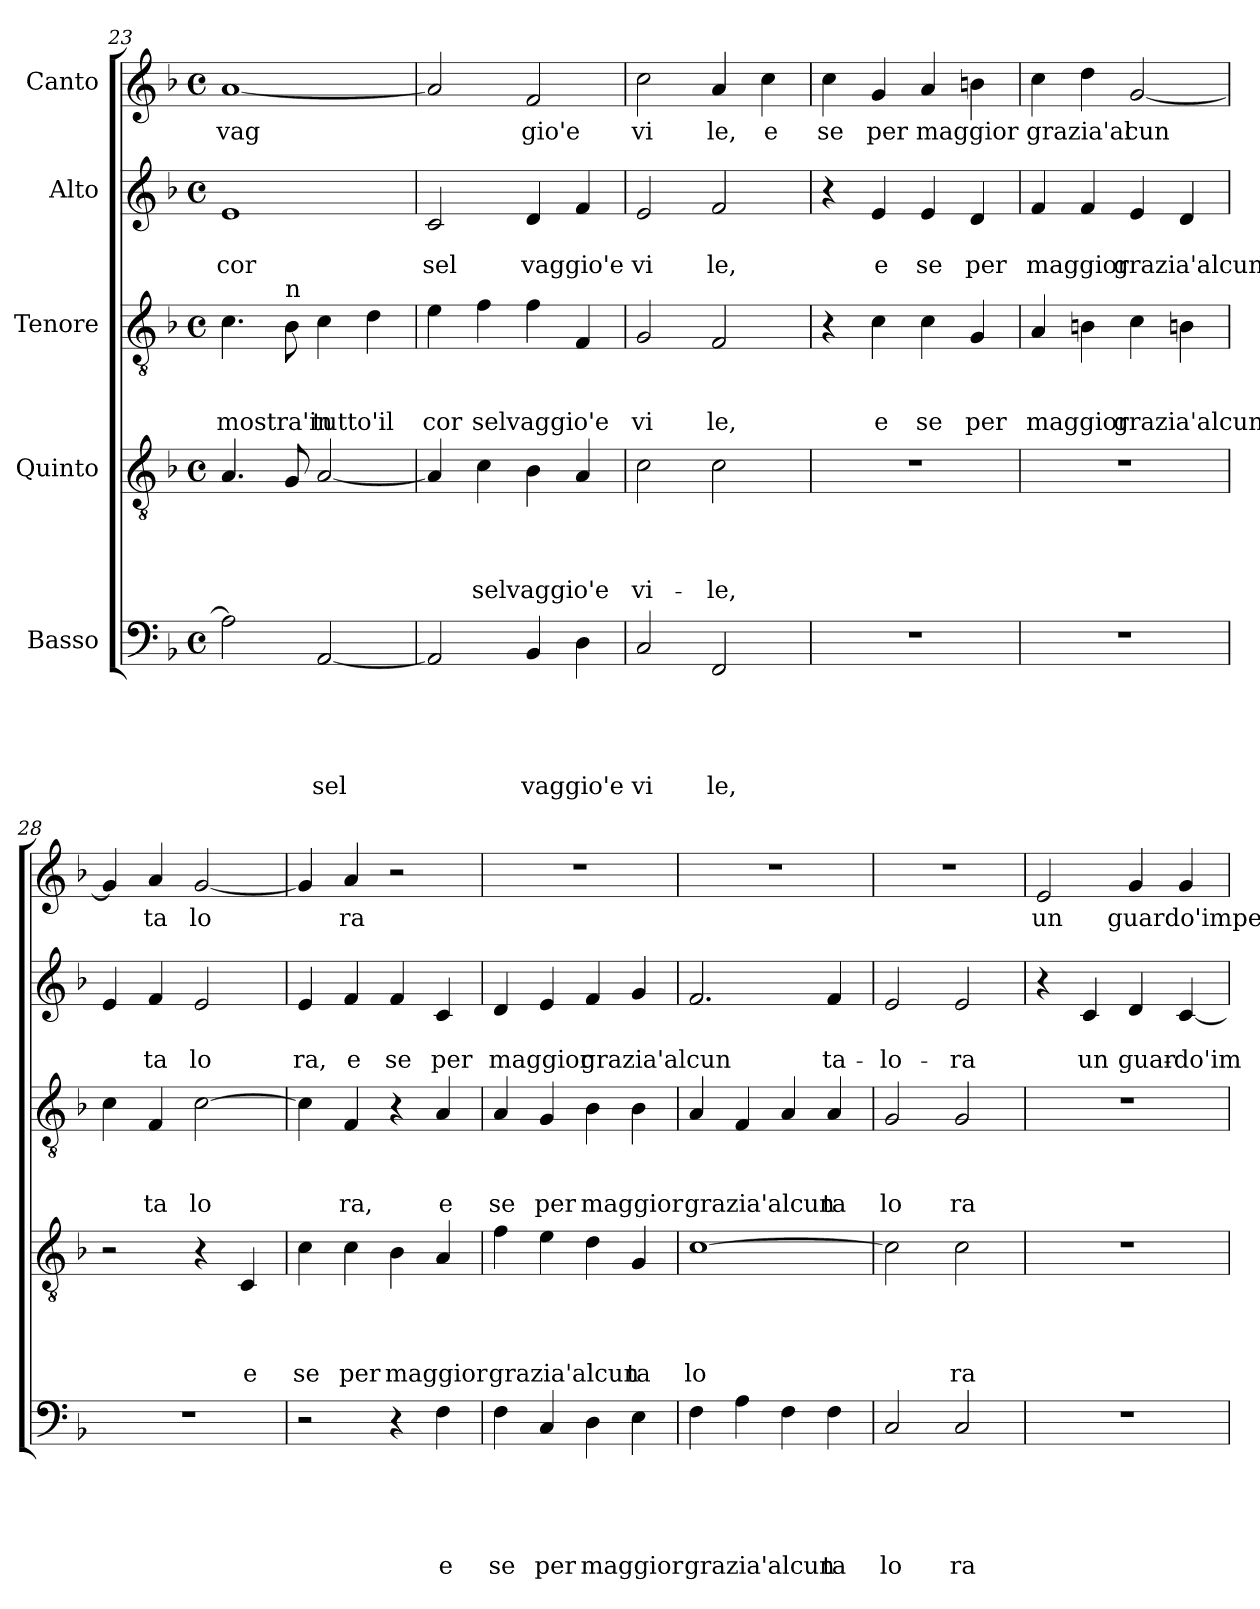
**kern	**text	**text	**text	**text	**text	**kern	**text	**text	**text	**text	**kern	**text	**text	**text	**kern	**text	**text	**kern	**text
*part5	*part5	*part5	*part5	*part5	*part5	*part4	*part4	*part4	*part4	*part4	*part3	*part3	*part3	*part3	*part2	*part2	*part2	*part1	*part1
*staff5	*staff5	*staff5	*staff5	*staff5	*staff5	*staff4	*staff4	*staff4	*staff4	*staff4	*staff3	*staff3	*staff3	*staff3	*staff2	*staff2	*staff2	*staff1	*staff1
*I"Basso	*	*	*	*	*	*I"Quinto	*	*	*	*	*I"Tenore	*	*	*	*I"Alto	*	*	*I"Canto	*
!!LO:PB:g=z
*clefF4	*	*	*	*	*	*clefGv2	*	*	*	*	*clefGv2	*	*	*	*clefG2	*	*	*clefG2	*
*k[b-]	*	*	*	*	*	*k[b-]	*	*	*	*	*k[b-]	*	*	*	*k[b-]	*	*	*k[b-]	*
*F:	*	*	*	*	*	*F:	*	*	*	*	*F:	*	*	*	*F:	*	*	*F:	*
*M4/4	*	*	*	*	*	*M4/4	*	*	*	*	*M4/4	*	*	*	*M4/4	*	*	*M4/4	*
*met(c)	*	*	*	*	*	*met(c)	*	*	*	*	*met(c)	*	*	*	*met(c)	*	*	*met(c)	*
=23	=23	=23	=23	=23	=23	=23	=23	=23	=23	=23	=23	=23	=23	=23	=23	=23	=23	=23	=23
!	!	!	!	!	!	!	!	!	!	!	!	!	!	!LO:LY:b	!	!	!LO:LY:b	!	!LO:LY:b
2A\]	.	.	.	.	.	4.A/	.	.	.	.	4.c\	.	.	mostra'in	1e	.	cor	[<1a	vag
!	!	!	!	!	!	!	!	!	!	!	!LO:TX:a:t=n	!	!	!	!	!	!	!	!
.	.	.	.	.	.	8G/	.	.	.	.	8B-\	.	.	.	.	.	.	.	.
!	!	!	!	!	!LO:LY:b	!	!	!	!	!	!	!	!	!LO:LY:b	!	!	!	!	!
[<2AA/	.	.	.	.	sel	[<2A/	.	.	.	.	4c\	.	.	tutto'il	.	.	.	.	.
.	.	.	.	.	.	.	.	.	.	.	4d\	.	.	.	.	.	.	.	.
=24	=24	=24	=24	=24	=24	=24	=24	=24	=24	=24	=24	=24	=24	=24	=24	=24	=24	=24	=24
!	!	!	!	!	!	!	!	!	!	!	!	!	!	!LO:LY:b	!	!	!LO:LY:b	!	!
2AA/]	.	.	.	.	.	4A/]	.	.	.	.	4e\	.	.	cor	2c/	.	sel	2a/]	.
!	!	!	!	!	!	!	!	!	!	!LO:LY:b	!	!	!	!LO:LY:b	!	!	!	!	!
.	.	.	.	.	.	4c\	.	.	.	selvaggio'e	4f\	.	.	selvaggio'e	.	.	.	.	.
!	!	!	!	!	!LO:LY:b	!	!	!	!	!	!	!	!	!	!	!	!LO:LY:b	!	!LO:LY:b
4BB-/	.	.	.	.	vaggio'e	4B-\	.	.	.	.	4f\	.	.	.	4d/	.	vaggio'e	2f/	gio'e
4D\	.	.	.	.	.	4A/	.	.	.	.	4F/	.	.	.	4f/	.	.	.	.
=25	=25	=25	=25	=25	=25	=25	=25	=25	=25	=25	=25	=25	=25	=25	=25	=25	=25	=25	=25
!	!	!	!	!	!LO:LY:b	!	!	!	!	!LO:LY:b	!	!	!	!LO:LY:b	!	!	!LO:LY:b	!	!LO:LY:b
2C/	.	.	.	.	vi	2c\	.	.	.	vi-	2G/	.	.	vi	2e/	.	vi	2cc\	vi
!	!	!	!	!	!LO:LY:b	!	!	!	!	!LO:LY:b	!	!	!	!LO:LY:b	!	!	!LO:LY:b	!	!LO:LY:b
2FF/	.	.	.	.	le,	2c\	.	.	.	-le,	2F/	.	.	le,	2f/	.	le,	4a/	le,
!	!	!	!	!	!	!	!	!	!	!	!	!	!	!	!	!	!	!	!LO:LY:b
.	.	.	.	.	.	.	.	.	.	.	.	.	.	.	.	.	.	4cc\	e
=26	=26	=26	=26	=26	=26	=26	=26	=26	=26	=26	=26	=26	=26	=26	=26	=26	=26	=26	=26
!	!	!	!	!	!	!	!	!	!	!	!	!	!	!	!	!	!	!	!LO:LY:b
1r	.	.	.	.	.	1r	.	.	.	.	4r	.	.	.	4r	.	.	4cc\	se
!	!	!	!	!	!	!	!	!	!	!	!	!	!	!LO:LY:b	!	!	!LO:LY:b	!	!LO:LY:b
.	.	.	.	.	.	.	.	.	.	.	4c\	.	.	e	4e/	.	e	4g/	per
!	!	!	!	!	!	!	!	!	!	!	!	!	!	!LO:LY:b	!	!	!LO:LY:b	!	!LO:LY:b
.	.	.	.	.	.	.	.	.	.	.	4c\	.	.	se	4e/	.	se	4a/	maggior
!	!	!	!	!	!	!	!	!	!	!	!	!	!	!LO:LY:b	!	!	!LO:LY:b	!	!
.	.	.	.	.	.	.	.	.	.	.	4G/	.	.	per	4d/	.	per	4bn\	.
=27	=27	=27	=27	=27	=27	=27	=27	=27	=27	=27	=27	=27	=27	=27	=27	=27	=27	=27	=27
!	!	!	!	!	!	!	!	!	!	!	!	!	!	!LO:LY:b	!	!	!LO:LY:b	!	!LO:LY:b
1r	.	.	.	.	.	1r	.	.	.	.	4A/	.	.	maggior	4f/	.	maggior	4cc\	grazia'al
.	.	.	.	.	.	.	.	.	.	.	4Bn\	.	.	.	4f/	.	.	4dd\	.
!	!	!	!	!	!	!	!	!	!	!	!	!	!	!LO:LY:b	!	!	!LO:LY:b	!	!LO:LY:b
.	.	.	.	.	.	.	.	.	.	.	4c\	.	.	grazia'alcun	4e/	.	grazia'alcun	[<2g/	cun
.	.	.	.	.	.	.	.	.	.	.	4Bn\	.	.	.	4d/	.	.	.	.
=28	=28	=28	=28	=28	=28	=28	=28	=28	=28	=28	=28	=28	=28	=28	=28	=28	=28	=28	=28
1r	.	.	.	.	.	2r	.	.	.	.	4c\	.	.	.	4e/	.	.	4g/]	.
!	!	!	!	!	!	!	!	!	!	!	!	!	!	!LO:LY:b	!	!	!LO:LY:b	!	!LO:LY:b
.	.	.	.	.	.	.	.	.	.	.	4F/	.	.	ta	4f/	.	ta	4a/	ta
!	!	!	!	!	!	!	!	!	!	!	!	!	!	!LO:LY:b	!	!	!LO:LY:b	!	!LO:LY:b
.	.	.	.	.	.	4r	.	.	.	.	[>2c\	.	.	lo	2e/	.	lo	[<2g/	lo
!	!	!	!	!	!	!	!	!	!	!LO:LY:b	!	!	!	!	!	!	!	!	!
.	.	.	.	.	.	4C/	.	.	.	e	.	.	.	.	.	.	.	.	.
=29	=29	=29	=29	=29	=29	=29	=29	=29	=29	=29	=29	=29	=29	=29	=29	=29	=29	=29	=29
!	!	!	!	!	!	!	!	!	!	!LO:LY:b	!	!	!	!	!	!	!LO:LY:b	!	!
2r	.	.	.	.	.	4c\	.	.	.	se	4c\]	.	.	.	4e/	.	ra,	4g/]	.
!	!	!	!	!	!	!	!	!	!	!LO:LY:b	!	!	!	!LO:LY:b	!	!	!LO:LY:b	!	!LO:LY:b
.	.	.	.	.	.	4c\	.	.	.	per	4F/	.	.	ra,	4f/	.	e	4a/	ra
!	!	!	!	!	!	!	!	!	!	!LO:LY:b	!	!	!	!	!	!	!LO:LY:b	!	!
4r	.	.	.	.	.	4B-\	.	.	.	maggior	4r	.	.	.	4f/	.	se	2r	.
!	!	!	!	!	!LO:LY:b	!	!	!	!	!	!	!	!	!LO:LY:b	!	!	!LO:LY:b	!	!
4F\	.	.	.	.	e	4A/	.	.	.	.	4A/	.	.	e	4c/	.	per	.	.
!!LO:LB:g=z
=30	=30	=30	=30	=30	=30	=30	=30	=30	=30	=30	=30	=30	=30	=30	=30	=30	=30	=30	=30
!	!	!	!	!	!LO:LY:b	!	!	!	!	!LO:LY:b	!	!	!	!LO:LY:b	!	!	!LO:LY:b	!	!
4F\	.	.	.	.	se	4f\	.	.	.	grazia'alcun	4A/	.	.	se	4d/	.	maggior	1r	.
!	!	!	!	!	!LO:LY:b	!	!	!	!	!	!	!	!	!LO:LY:b	!	!	!	!	!
4C/	.	.	.	.	per	4e\	.	.	.	.	4G/	.	.	per	4e/	.	.	.	.
!	!	!	!	!	!LO:LY:b	!	!	!	!	!	!	!	!	!LO:LY:b	!	!	!LO:LY:b	!	!
4D\	.	.	.	.	maggior	4d\	.	.	.	.	4B-\	.	.	maggior	4f/	.	grazia'alcun	.	.
!	!	!	!	!	!	!	!	!	!	!LO:LY:b	!	!	!	!	!	!	!	!	!
4E\	.	.	.	.	.	4G/	.	.	.	ta	4B-\	.	.	.	4g/	.	.	.	.
=31	=31	=31	=31	=31	=31	=31	=31	=31	=31	=31	=31	=31	=31	=31	=31	=31	=31	=31	=31
!	!	!	!	!	!LO:LY:b	!	!	!	!	!LO:LY:b	!	!	!	!LO:LY:b	!	!	!	!	!
4F\	.	.	.	.	grazia'alcun	[>1c	.	.	.	lo	4A/	.	.	grazia'alcun	2.f/	.	.	1r	.
4A\	.	.	.	.	.	.	.	.	.	.	4F/	.	.	.	.	.	.	.	.
4F\	.	.	.	.	.	.	.	.	.	.	4A/	.	.	.	.	.	.	.	.
!	!	!	!	!	!LO:LY:b	!	!	!	!	!	!	!	!	!LO:LY:b	!	!	!LO:LY:b	!	!
4F\	.	.	.	.	ta	.	.	.	.	.	4A/	.	.	ta	4f/	.	ta-	.	.
=32	=32	=32	=32	=32	=32	=32	=32	=32	=32	=32	=32	=32	=32	=32	=32	=32	=32	=32	=32
!	!	!	!	!	!LO:LY:b	!	!	!	!	!	!	!	!	!LO:LY:b	!	!	!LO:LY:b	!	!
2C/	.	.	.	.	lo	2c\]	.	.	.	.	2G/	.	.	lo	2e/	.	-lo-	1r	.
!	!	!	!	!	!LO:LY:b	!	!	!	!	!LO:LY:b	!	!	!	!LO:LY:b	!	!	!LO:LY:b	!	!
2C/	.	.	.	.	ra	2c\	.	.	.	ra	2G/	.	.	ra	2e/	.	-ra	.	.
=33	=33	=33	=33	=33	=33	=33	=33	=33	=33	=33	=33	=33	=33	=33	=33	=33	=33	=33	=33
!	!	!	!	!	!	!	!	!	!	!	!	!	!	!	!	!	!	!	!LO:LY:b
1r	.	.	.	.	.	1r	.	.	.	.	1r	.	.	.	4r	.	.	2e/	un
!	!	!	!	!	!	!	!	!	!	!	!	!	!	!	!	!	!LO:LY:b	!	!
.	.	.	.	.	.	.	.	.	.	.	.	.	.	.	4c/	.	un	.	.
!	!	!	!	!	!	!	!	!	!	!	!	!	!	!	!	!	!LO:LY:b	!	!LO:LY:b
.	.	.	.	.	.	.	.	.	.	.	.	.	.	.	4d/	.	guar-	4g/	guardo'impe
!	!	!	!	!	!	!	!	!	!	!	!	!	!	!	!	!	!LO:LY:b	!	!
.	.	.	.	.	.	.	.	.	.	.	.	.	.	.	[<4c/	.	-do'im-	4g/	.
=	=	=	=	=	=	=	=	=	=	=	=	=	=	=	=	=	=	=	=
*-	*-	*-	*-	*-	*-	*-	*-	*-	*-	*-	*-	*-	*-	*-	*-	*-	*-	*-	*-
